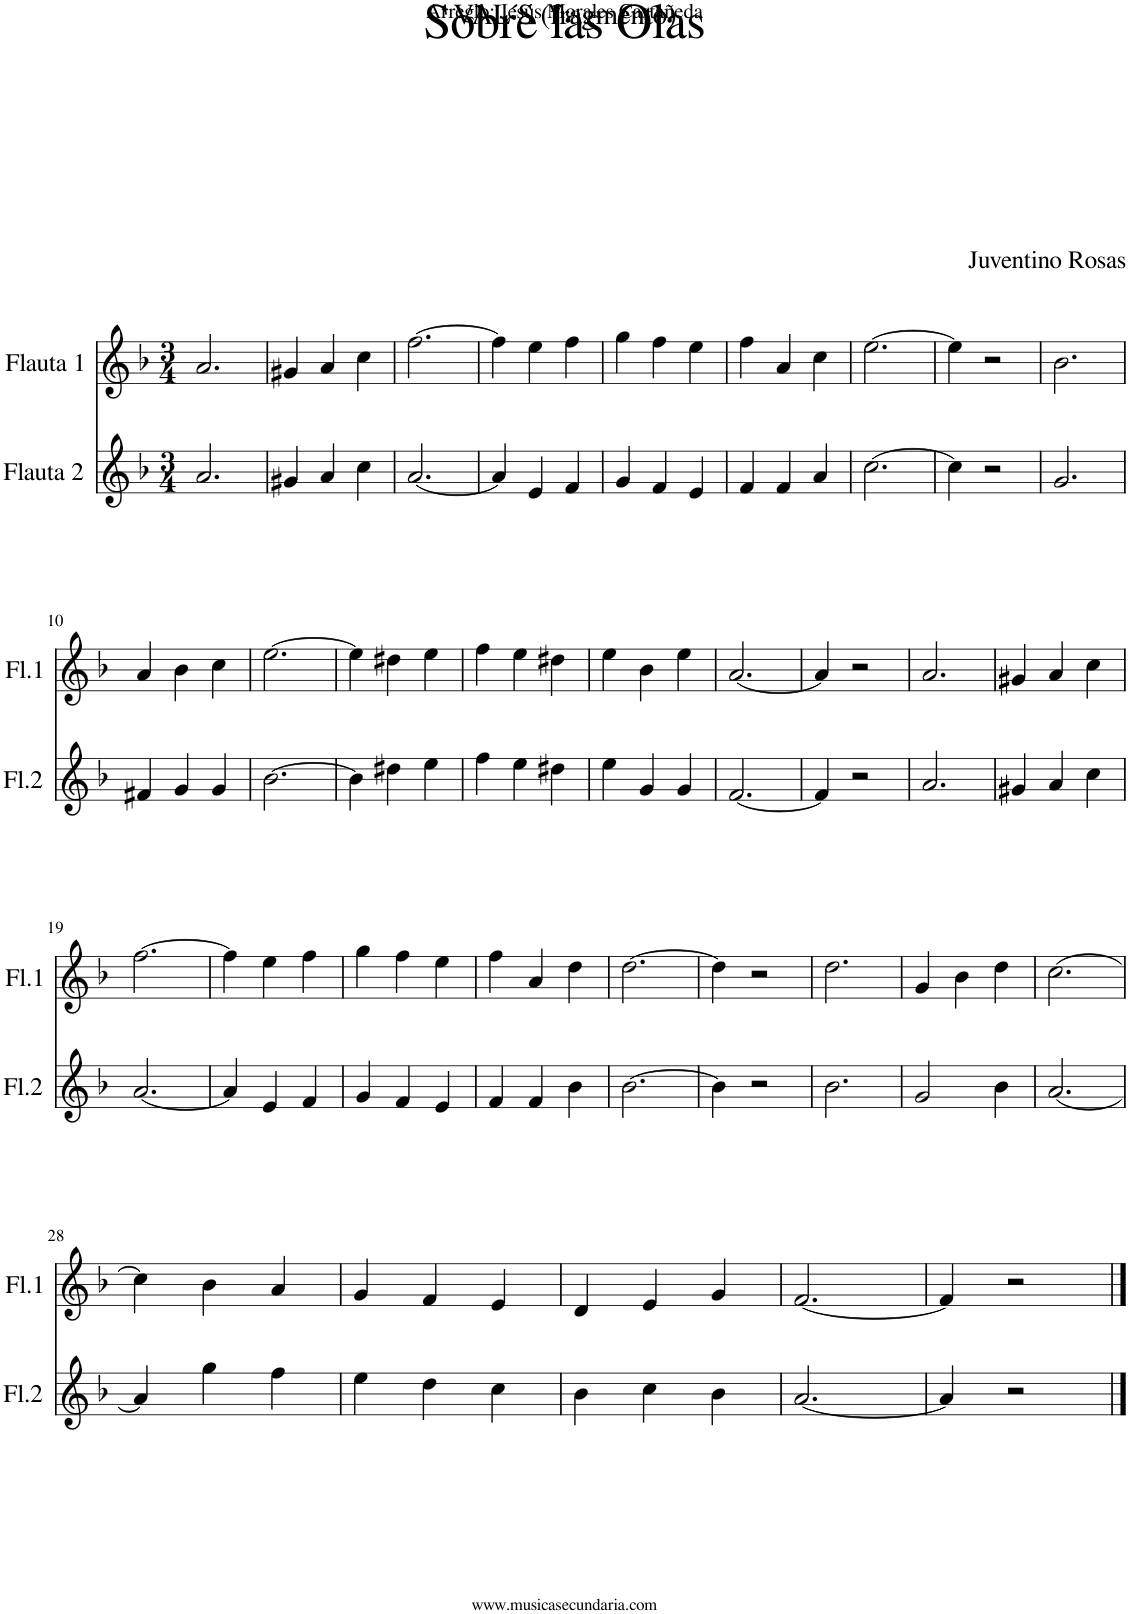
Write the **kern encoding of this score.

**kern	**kern
*part2	*part1
*staff2	*staff1
*I"Flauta 2	*I"Flauta 1
*I'Fl.2	*I'Fl.1
*clefG2	*clefG2
*k[b-]	*k[b-]
*M3/4	*M3/4
=1	=1
2.a/	2.a/
=2	=2
4g#X/	4g#X/
4a/	4a/
4cc\	4cc\
=3	=3
[2.a/	[2.ff\
=4	=4
4a/]	4ff\]
4e/	4ee\
4f/	4ff\
=5	=5
4g/	4gg\
4f/	4ff\
4e/	4ee\
=6	=6
4f/	4ff\
4f/	4a/
4a/	4cc\
=7	=7
[2.cc\	[2.ee\
=8	=8
4cc\]	4ee\]
2r	2r
=9	=9
2.g/	2.b-\
!!LO:LB:g=z
=10	=10
4f#X/	4a/
4g/	4b-\
4g/	4cc\
=11	=11
[2.b-\	[2.ee\
=12	=12
4b-\]	4ee\]
4dd#X\	4dd#X\
4ee\	4ee\
=13	=13
4ff\	4ff\
4ee\	4ee\
4dd#X\	4dd#X\
=14	=14
4ee\	4ee\
4g/	4b-\
4g/	4ee\
=15	=15
[2.f/	[2.a/
=16	=16
4f/]	4a/]
2r	2r
=17	=17
2.a/	2.a/
=18	=18
4g#X/	4g#X/
4a/	4a/
4cc\	4cc\
!!LO:LB:g=z
=19	=19
[2.a/	[2.ff\
=20	=20
4a/]	4ff\]
4e/	4ee\
4f/	4ff\
=21	=21
4g/	4gg\
4f/	4ff\
4e/	4ee\
=22	=22
4f/	4ff\
4f/	4a/
4b-\	4dd\
=23	=23
[2.b-\	[2.dd\
=24	=24
4b-\]	4dd\]
2r	2r
=25	=25
2.b-\	2.dd\
=26	=26
2g/	4g/
.	4b-\
4b-\	4dd\
=27	=27
[2.a/	[2.cc\
!!LO:LB:g=z
=28	=28
4a/]	4cc\]
4gg\	4b-\
4ff\	4a/
=29	=29
4ee\	4g/
4dd\	4f/
4cc\	4e/
=30	=30
4b-\	4d/
4cc\	4e/
4b-\	4g/
=31	=31
[2.a/	[2.f/
=32	=32
4a/]	4f/]
2r	2r
==	==
*-	*-
